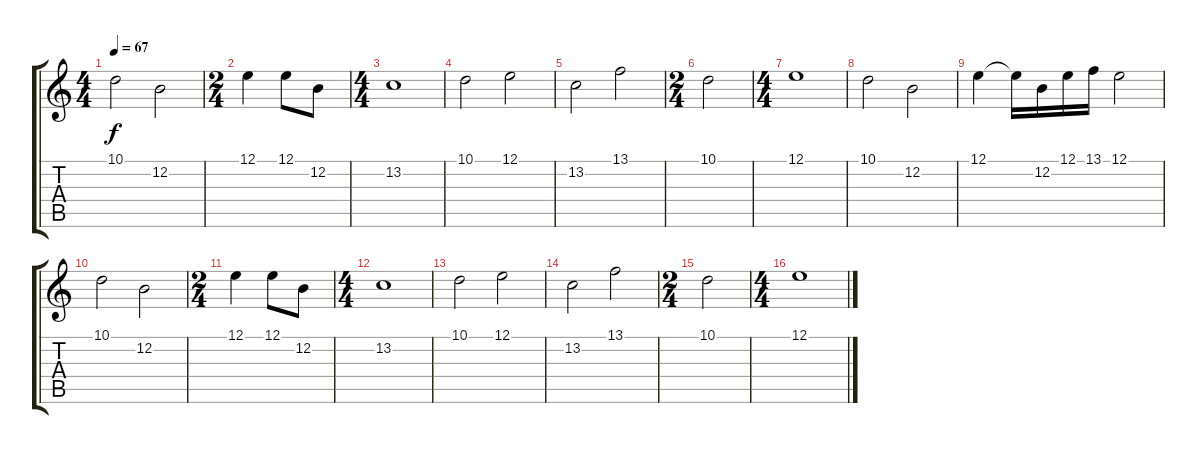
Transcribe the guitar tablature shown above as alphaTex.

\track "" {instrument lead6voice}
\staff {score tabs}
\tuning (E4 B3 G3 D3 A2 E2) {hide}
\ts (4 4)
\tempo 67
\clef g2
\ks c
10.1.2{dy f} 12.2.2 |
\ts (2 4)
12.1.4 12.1.8 12.2.8 |
\ts (4 4)
13.2.1 |
10.1.2 12.1.2 |
13.2.2 13.1.2 |
\ts (2 4)
10.1.2 |
\ts (4 4)
12.1.1 |
10.1.2 12.2.2 |
12.1.4 12.1{t}.16 12.2.16 12.1.16 13.1.16 12.1.2 |
10.1.2 12.2.2 |
\ts (2 4)
12.1.4 12.1.8 12.2.8 |
\ts (4 4)
13.2.1 |
10.1.2 12.1.2 |
13.2.2 13.1.2 |
\ts (2 4)
10.1.2 |
\ts (4 4)
12.1.1
